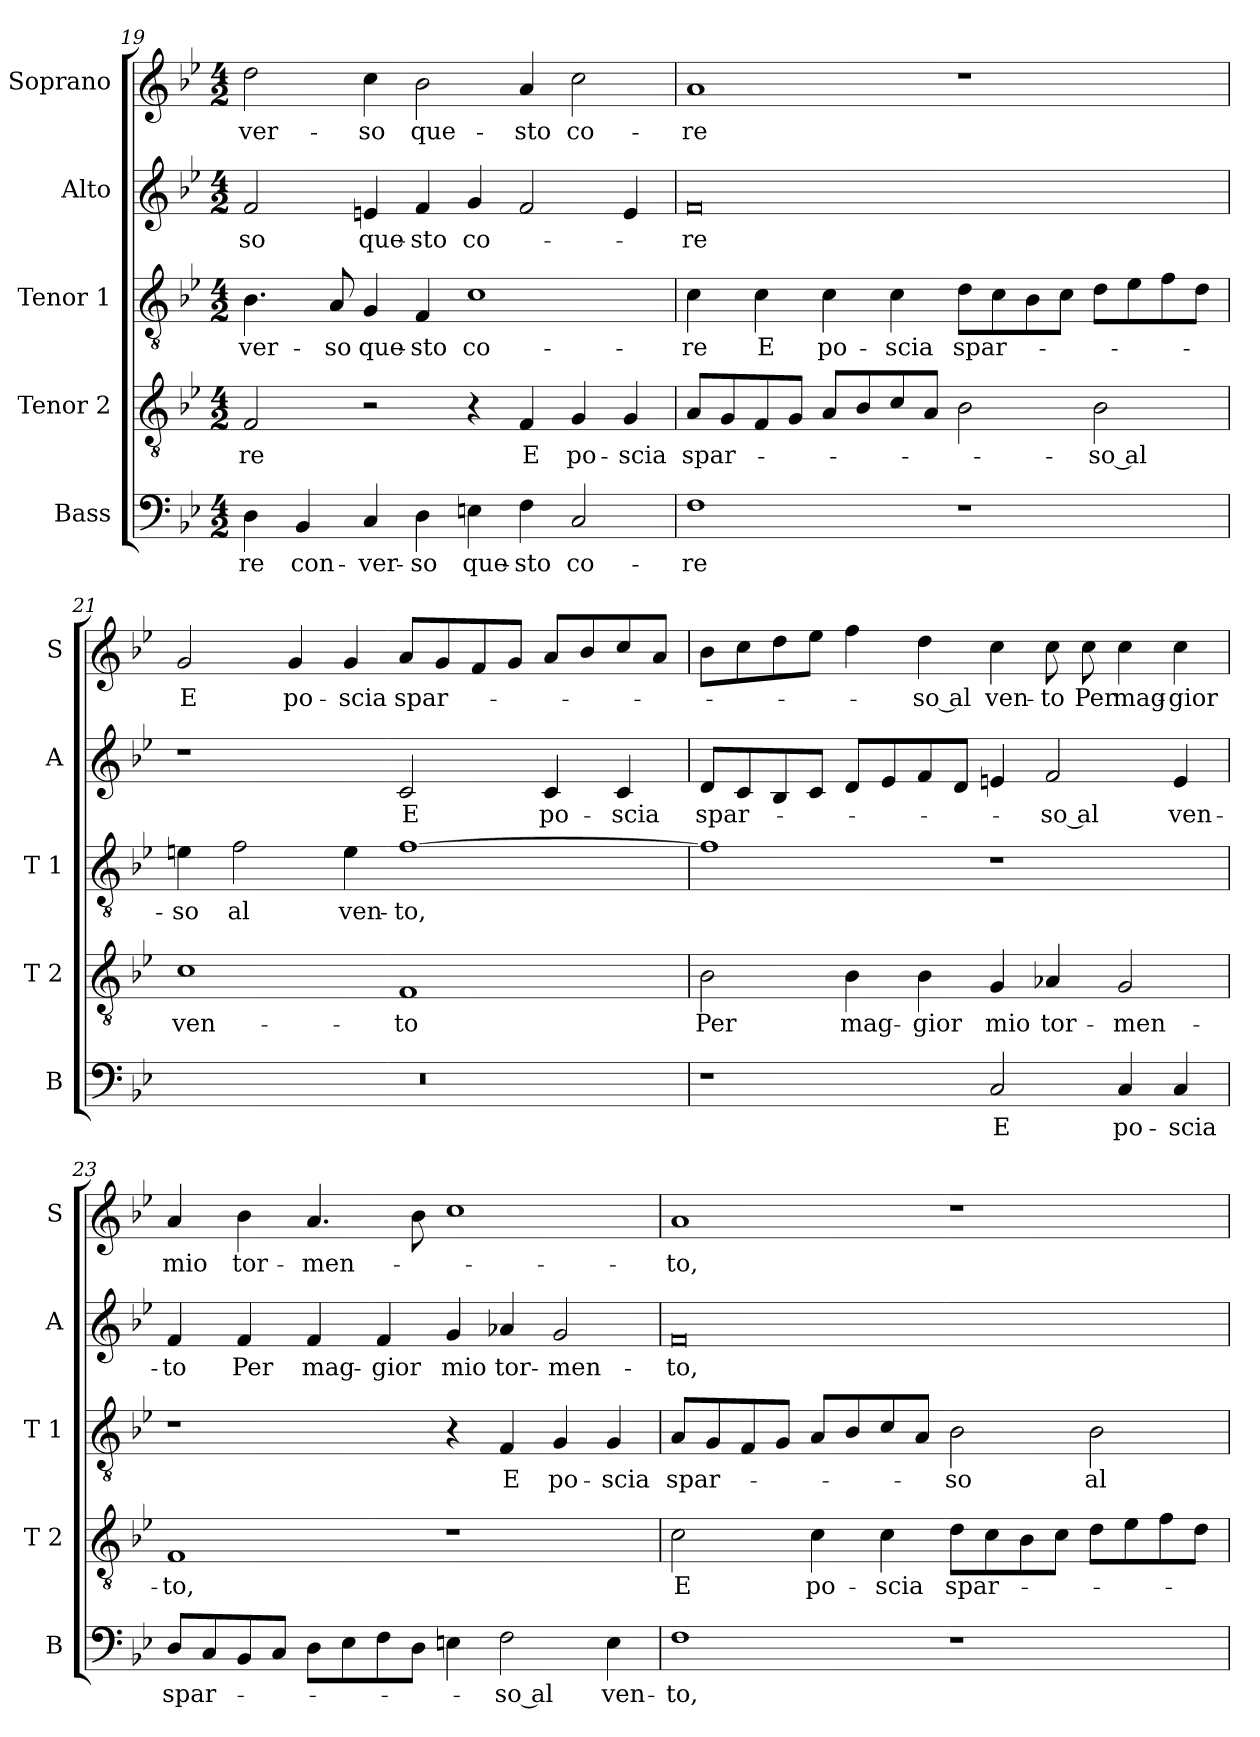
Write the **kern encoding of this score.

**kern	**text	**kern	**text	**kern	**text	**kern	**text	**kern	**text
*part5	*part5	*part4	*part4	*part3	*part3	*part2	*part2	*part1	*part1
*staff5	*staff5	*staff4	*staff4	*staff3	*staff3	*staff2	*staff2	*staff1	*staff1
*I"Bass	*	*I"Tenor 2	*	*I"Tenor 1	*	*I"Alto	*	*I"Soprano	*
*I'B	*	*I'T 2	*	*I'T 1	*	*I'A	*	*I'S	*
!!LO:LB:g=z
*clefF4	*	*clefGv2	*	*clefGv2	*	*clefG2	*	*clefG2	*
*k[b-e-]	*	*k[b-e-]	*	*k[b-e-]	*	*k[b-e-]	*	*k[b-e-]	*
*B-:	*	*B-:	*	*B-:	*	*B-:	*	*B-:	*
*M4/2	*	*M4/2	*	*M4/2	*	*M4/2	*	*M4/2	*
=19	=19	=19	=19	=19	=19	=19	=19	=19	=19
!	!LO:LY:b	!	!LO:LY:b	!	!LO:LY:b	!	!LO:LY:b	!	!LO:LY:b
4D\	-re	2F/	-re	4.B-\	-ver-	2f/	-so	2dd\	-ver-
!	!LO:LY:b	!	!	!	!	!	!	!	!
4BB-/	con-	.	.	.	.	.	.	.	.
!	!	!	!	!	!LO:LY:b	!	!	!	!
.	.	.	.	8A/	-so	.	.	.	.
!	!LO:LY:b	!	!	!	!LO:LY:b	!	!LO:LY:b	!	!LO:LY:b
4C/	-ver-	2r	.	4G/	que-	4en/	que-	4cc\	-so
!	!LO:LY:b	!	!	!	!LO:LY:b	!	!LO:LY:b	!	!LO:LY:b
4D\	-so	.	.	4F/	-sto	4f/	-sto	2b-\	que-
!	!LO:LY:b	!	!	!	!LO:LY:b	!	!LO:LY:b	!	!
4En\	que-	4r	.	1c	co-	4g/	co-	.	.
!	!LO:LY:b	!	!LO:LY:b	!	!	!	!	!	!LO:LY:b
4F\	-sto	4F/	E	.	.	2f/	.	4a/	-sto
!	!LO:LY:b	!	!LO:LY:b	!	!	!	!	!	!LO:LY:b
2C/	co-	4G/	po-	.	.	.	.	2cc\	co-
!	!	!	!LO:LY:b	!	!	!	!	!	!
.	.	4G/	-scia	.	.	4e/	.	.	.
=20	=20	=20	=20	=20	=20	=20	=20	=20	=20
!	!LO:LY:b	!	!LO:LY:b	!	!LO:LY:b	!	!LO:LY:b	!	!LO:LY:b
1F	-re	8A/L	spar-	4c\	-re	0f	-re	1a	-re
.	.	8G/	.	.	.	.	.	.	.
!	!	!	!	!	!LO:LY:b	!	!	!	!
.	.	8F/	.	4c\	E	.	.	.	.
.	.	8G/J	.	.	.	.	.	.	.
!	!	!	!	!	!LO:LY:b	!	!	!	!
.	.	8A/L	.	4c\	po-	.	.	.	.
.	.	8B-/	.	.	.	.	.	.	.
!	!	!	!	!	!LO:LY:b	!	!	!	!
.	.	8c/	.	4c\	-scia	.	.	.	.
.	.	8A/J	.	.	.	.	.	.	.
!	!	!	!	!	!LO:LY:b	!	!	!	!
1r	.	2B-\	.	8d\L	spar-	.	.	1r	.
.	.	.	.	8c\	.	.	.	.	.
.	.	.	.	8B-\	.	.	.	.	.
.	.	.	.	8c\J	.	.	.	.	.
!	!	!	!LO:LY:b	!	!	!	!	!	!
.	.	2B-\	-so al	8d\L	.	.	.	.	.
.	.	.	.	8e-\	.	.	.	.	.
.	.	.	.	8f\	.	.	.	.	.
.	.	.	.	8d\J	.	.	.	.	.
=21	=21	=21	=21	=21	=21	=21	=21	=21	=21
!	!	!	!LO:LY:b	!	!LO:LY:b	!	!	!	!LO:LY:b
0r	.	1c	ven-	4en\	-so	1r	.	2g/	E
!	!	!	!	!	!LO:LY:b	!	!	!	!
.	.	.	.	2f\	al	.	.	.	.
!	!	!	!	!	!	!	!	!	!LO:LY:b
.	.	.	.	.	.	.	.	4g/	po-
!	!	!	!	!	!LO:LY:b	!	!	!	!LO:LY:b
.	.	.	.	4e\	ven-	.	.	4g/	-scia
!	!	!	!LO:LY:b	!	!LO:LY:b	!	!LO:LY:b	!	!LO:LY:b
.	.	1F	-to	[1f	-to,	2c/	E	8a/L	spar-
.	.	.	.	.	.	.	.	8g/	.
.	.	.	.	.	.	.	.	8f/	.
.	.	.	.	.	.	.	.	8g/J	.
!	!	!	!	!	!	!	!LO:LY:b	!	!
.	.	.	.	.	.	4c/	po-	8a/L	.
.	.	.	.	.	.	.	.	8b-/	.
!	!	!	!	!	!	!	!LO:LY:b	!	!
.	.	.	.	.	.	4c/	-scia	8cc/	.
.	.	.	.	.	.	.	.	8a/J	.
!!LO:LB:g=z
=22	=22	=22	=22	=22	=22	=22	=22	=22	=22
!	!	!	!LO:LY:b	!	!	!	!LO:LY:b	!	!
1r	.	2B-\	Per	1f]	.	8d/L	spar-	8b-\L	.
.	.	.	.	.	.	8c/	.	8cc\	.
.	.	.	.	.	.	8B-/	.	8dd\	.
.	.	.	.	.	.	8c/J	.	8ee-\J	.
!	!	!	!LO:LY:b	!	!	!	!	!	!
.	.	4B-\	mag-	.	.	8d/L	.	4ff\	.
.	.	.	.	.	.	8e-/	.	.	.
!	!	!	!LO:LY:b	!	!	!	!	!	!LO:LY:b
.	.	4B-\	-gior	.	.	8f/	.	4dd\	-so al
.	.	.	.	.	.	8d/J	.	.	.
!	!LO:LY:b	!	!LO:LY:b	!	!	!	!	!	!LO:LY:b
2C/	E	4G/	mio	1r	.	4en/	.	4cc\	ven-
!	!	!	!LO:LY:b	!	!	!	!LO:LY:b	!	!LO:LY:b
.	.	4A-X/	tor-	.	.	2f/	-so al	8cc\	-to
!	!	!	!	!	!	!	!	!	!LO:LY:b
.	.	.	.	.	.	.	.	8cc\	Per
!	!LO:LY:b	!	!LO:LY:b	!	!	!	!	!	!LO:LY:b
4C/	po-	2G/	-men-	.	.	.	.	4cc\	mag-
!	!LO:LY:b	!	!	!	!	!	!LO:LY:b	!	!LO:LY:b
4C/	-scia	.	.	.	.	4e/	ven-	4cc\	-gior
=23	=23	=23	=23	=23	=23	=23	=23	=23	=23
!	!LO:LY:b	!	!LO:LY:b	!	!	!	!LO:LY:b	!	!LO:LY:b
8D/L	spar-	1F	-to,	1r	.	4f/	-to	4a/	mio
8C/	.	.	.	.	.	.	.	.	.
!	!	!	!	!	!	!	!LO:LY:b	!	!LO:LY:b
8BB-/	.	.	.	.	.	4f/	Per	4b-\	tor-
8C/J	.	.	.	.	.	.	.	.	.
!	!	!	!	!	!	!	!LO:LY:b	!	!LO:LY:b
8D\L	.	.	.	.	.	4f/	mag-	4.a/	-men-
8E-\	.	.	.	.	.	.	.	.	.
!	!	!	!	!	!	!	!LO:LY:b	!	!
8F\	.	.	.	.	.	4f/	-gior	.	.
8D\J	.	.	.	.	.	.	.	8b-\	.
!	!	!	!	!	!	!	!LO:LY:b	!	!
4En\	.	1r	.	4r	.	4g/	mio	1cc	.
!	!LO:LY:b	!	!	!	!LO:LY:b	!	!LO:LY:b	!	!
2F\	-so al	.	.	4F/	E	4a-X/	tor-	.	.
!	!	!	!	!	!LO:LY:b	!	!LO:LY:b	!	!
.	.	.	.	4G/	po-	2g/	-men-	.	.
!	!LO:LY:b	!	!	!	!LO:LY:b	!	!	!	!
4E\	ven-	.	.	4G/	-scia	.	.	.	.
!!LO:PB:g=z
=24	=24	=24	=24	=24	=24	=24	=24	=24	=24
!	!LO:LY:b	!	!LO:LY:b	!	!LO:LY:b	!	!LO:LY:b	!	!LO:LY:b
1F	-to,	2c\	E	8A/L	spar-	0f	-to,	1a	-to,
.	.	.	.	8G/	.	.	.	.	.
.	.	.	.	8F/	.	.	.	.	.
.	.	.	.	8G/J	.	.	.	.	.
!	!	!	!LO:LY:b	!	!	!	!	!	!
.	.	4c\	po-	8A/L	.	.	.	.	.
.	.	.	.	8B-/	.	.	.	.	.
!	!	!	!LO:LY:b	!	!	!	!	!	!
.	.	4c\	-scia	8c/	.	.	.	.	.
.	.	.	.	8A/J	.	.	.	.	.
!	!	!	!LO:LY:b	!	!LO:LY:b	!	!	!	!
1r	.	8d\L	spar-	2B-\	-so	.	.	1r	.
.	.	8c\	.	.	.	.	.	.	.
.	.	8B-\	.	.	.	.	.	.	.
.	.	8c\J	.	.	.	.	.	.	.
!	!	!	!	!	!LO:LY:b	!	!	!	!
.	.	8d\L	.	2B-\	al	.	.	.	.
.	.	8e-\	.	.	.	.	.	.	.
.	.	8f\	.	.	.	.	.	.	.
.	.	8d\J	.	.	.	.	.	.	.
=	=	=	=	=	=	=	=	=	=
*-	*-	*-	*-	*-	*-	*-	*-	*-	*-
